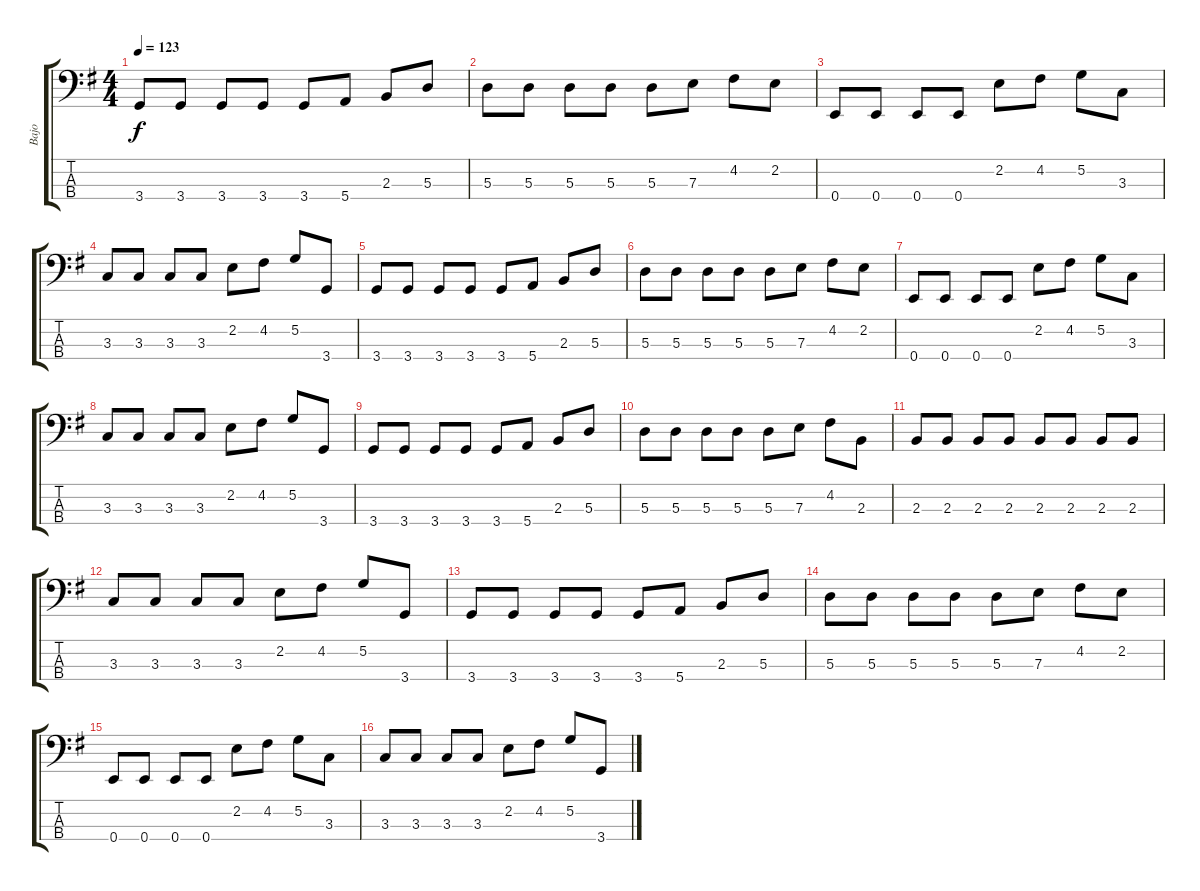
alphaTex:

\track ("Bajo" "Bajo") {instrument electricbassfinger}
\staff {score tabs}
\tuning (G2 D2 A1 E1) {hide}
\ts (4 4)
\tempo 123
\clef f4
\ks g
3.4.8{dy f} 3.4.8 3.4.8 3.4.8 3.4.8 5.4.8 2.3.8 5.3.8 |
5.3.8 5.3.8 5.3.8 5.3.8 5.3.8 7.3.8 4.2.8 2.2.8 |
0.4.8 0.4.8 0.4.8 0.4.8 2.2.8 4.2.8 5.2.8 3.3.8 |
3.3.8 3.3.8 3.3.8 3.3.8 2.2.8 4.2.8 5.2.8 3.4.8 |
3.4.8 3.4.8 3.4.8 3.4.8 3.4.8 5.4.8 2.3.8 5.3.8 |
5.3.8 5.3.8 5.3.8 5.3.8 5.3.8 7.3.8 4.2.8 2.2.8 |
0.4.8 0.4.8 0.4.8 0.4.8 2.2.8 4.2.8 5.2.8 3.3.8 |
3.3.8 3.3.8 3.3.8 3.3.8 2.2.8 4.2.8 5.2.8 3.4.8 |
3.4.8 3.4.8 3.4.8 3.4.8 3.4.8 5.4.8 2.3.8 5.3.8 |
5.3.8 5.3.8 5.3.8 5.3.8 5.3.8 7.3.8 4.2.8 2.3.8 |
2.3.8 2.3.8 2.3.8 2.3.8 2.3.8 2.3.8 2.3.8 2.3.8 |
3.3.8 3.3.8 3.3.8 3.3.8 2.2.8 4.2.8 5.2.8 3.4.8 |
3.4.8 3.4.8 3.4.8 3.4.8 3.4.8 5.4.8 2.3.8 5.3.8 |
5.3.8 5.3.8 5.3.8 5.3.8 5.3.8 7.3.8 4.2.8 2.2.8 |
0.4.8 0.4.8 0.4.8 0.4.8 2.2.8 4.2.8 5.2.8 3.3.8 |
3.3.8 3.3.8 3.3.8 3.3.8 2.2.8 4.2.8 5.2.8 3.4.8
